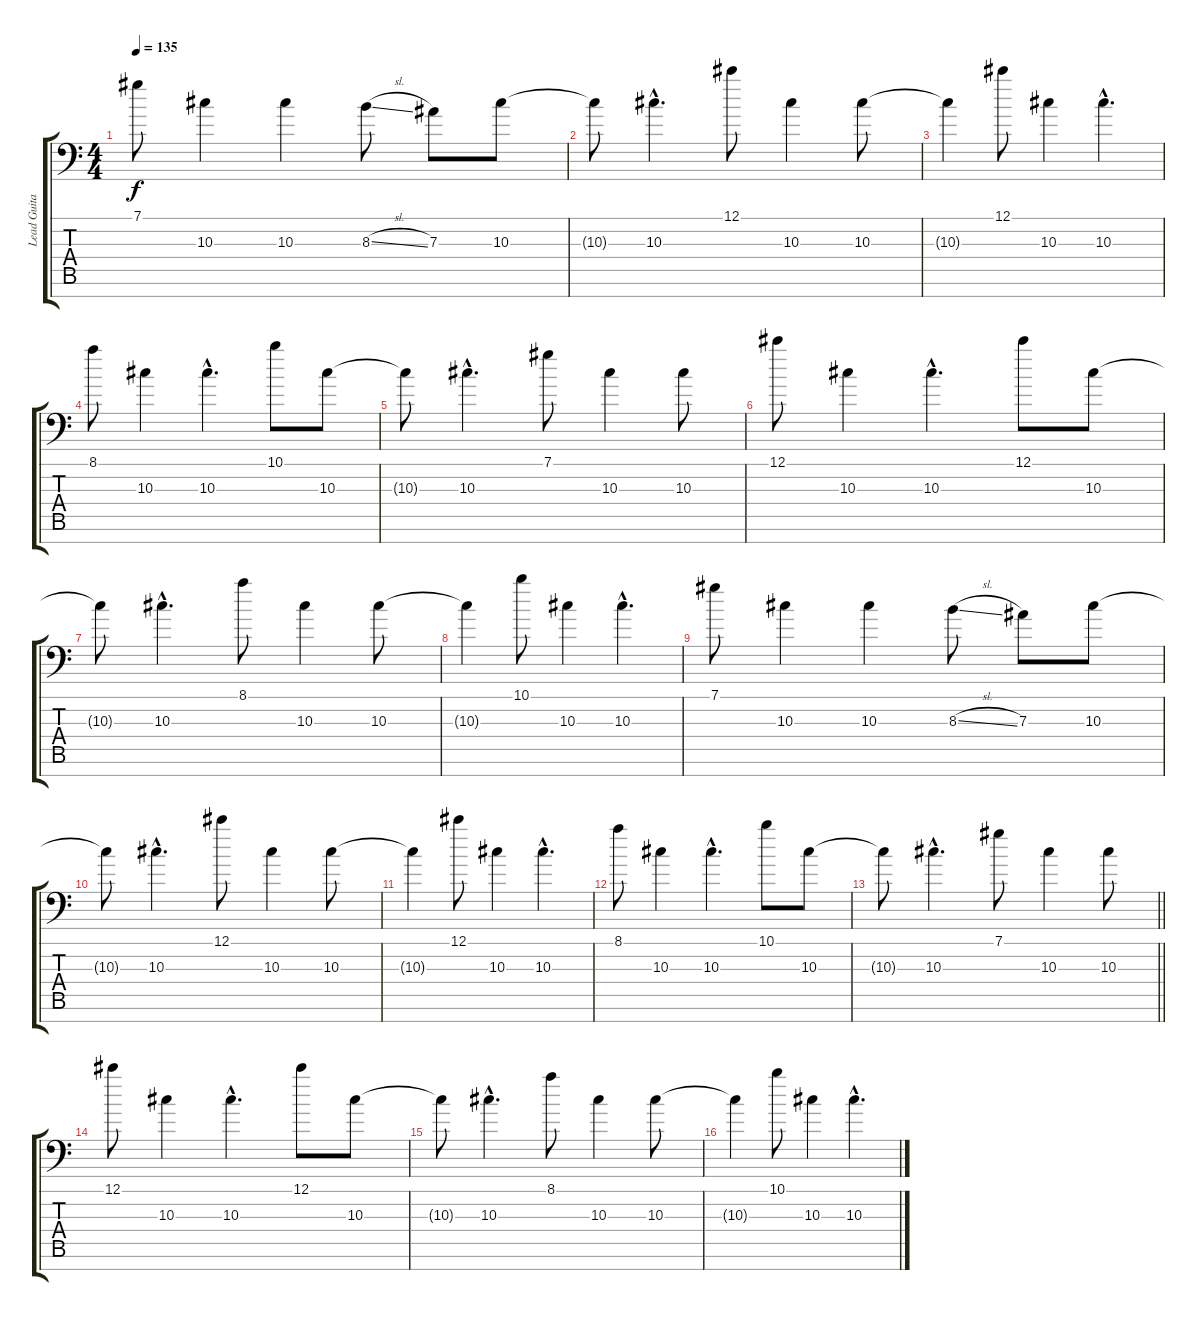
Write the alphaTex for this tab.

\track ("Lead Guitar #3" "Lead Guita") {instrument distortionguitar}
\staff {score tabs}
\tuning (Db4 Ab3 Eb3 Db3 Ab2 Eb2 Ab1) {hide}
\ts (4 4)
\tempo 135
\clef f4
\ks c
7.1.8{dy f} 10.3.4 10.3.4 8.3{sl}.8 7.3.8 10.3.8 |
10.3{t}.8 10.3{hac}.4{d} 12.1.8 10.3.4 10.3.8 |
10.3{t}.4 12.1.8 10.3.4 10.3{hac}.4{d} |
8.1.8 10.3.4 10.3{hac}.4{d} 10.1.8 10.3.8 |
10.3{t}.8 10.3{hac}.4{d} 7.1.8 10.3.4 10.3.8 |
12.1.8 10.3.4 10.3{hac}.4{d} 12.1.8 10.3.8 |
10.3{t}.8 10.3{hac}.4{d} 8.1.8 10.3.4 10.3.8 |
10.3{t}.4 10.1.8 10.3.4 10.3{hac}.4{d} |
7.1.8 10.3.4 10.3.4 8.3{sl}.8 7.3.8 10.3.8 |
10.3{t}.8 10.3{hac}.4{d} 12.1.8 10.3.4 10.3.8 |
10.3{t}.4 12.1.8 10.3.4 10.3{hac}.4{d} |
8.1.8 10.3.4 10.3{hac}.4{d} 10.1.8 10.3.8 |
\barLineRight lightlight
10.3{t}.8 10.3{hac}.4{d} 7.1.8 10.3.4 10.3.8 |
\section ("" "")
12.1.8 10.3.4 10.3{hac}.4{d} 12.1.8 10.3.8 |
10.3{t}.8 10.3{hac}.4{d} 8.1.8 10.3.4 10.3.8 |
10.3{t}.4 10.1.8 10.3.4 10.3{hac}.4{d}
